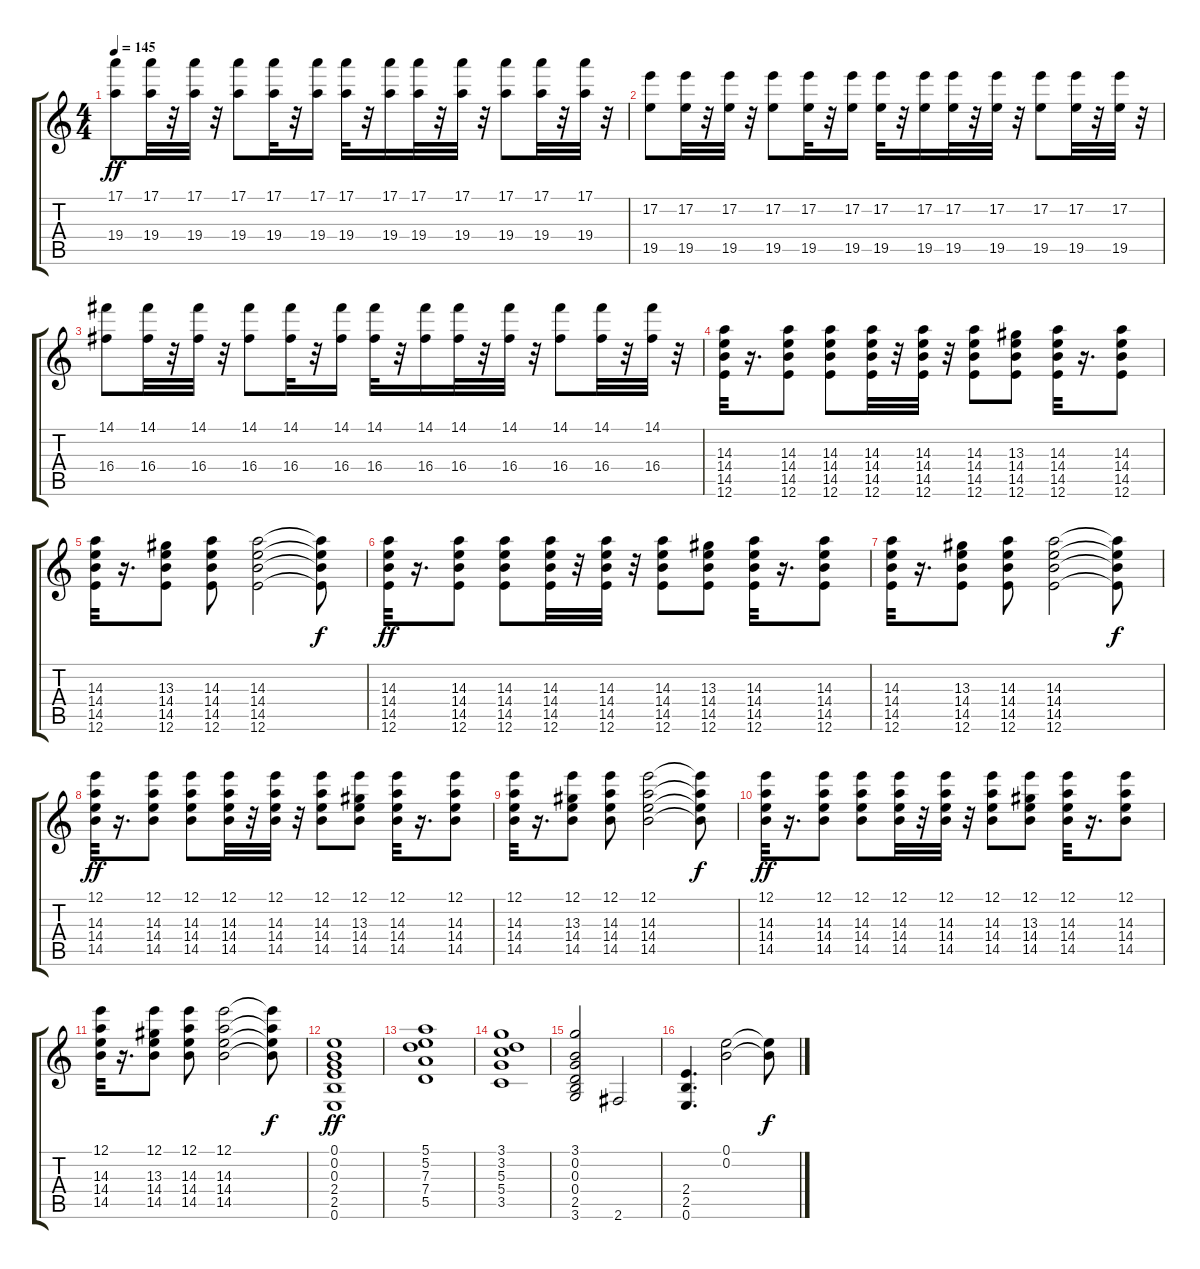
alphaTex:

\track "" {instrument distortionguitar}
\staff {score tabs}
\tuning (E4 B3 G3 D3 A2 E2) {hide}
\ts (4 4)
\tempo 145
\clef g2
\ks c
(17.1 19.4).8{dy ff} (17.1 19.4).32 r.32 (17.1 19.4).32 r.32 (17.1 19.4).8 (17.1 19.4).32 r.32 (17.1 19.4).16 (17.1 19.4).32 r.32 (17.1 19.4).16 (17.1 19.4).32 r.32 (17.1 19.4).32 r.32 (17.1 19.4).8 (17.1 19.4).32 r.32 (17.1 19.4).32 r.32 |
(17.2 19.5).8 (17.2 19.5).32 r.32 (17.2 19.5).32 r.32 (17.2 19.5).8 (17.2 19.5).32 r.32 (17.2 19.5).16 (17.2 19.5).32 r.32 (17.2 19.5).16 (17.2 19.5).32 r.32 (17.2 19.5).32 r.32 (17.2 19.5).8 (17.2 19.5).32 r.32 (17.2 19.5).32 r.32 |
(14.1 16.4).8 (14.1 16.4).32 r.32 (14.1 16.4).32 r.32 (14.1 16.4).8 (14.1 16.4).32 r.32 (14.1 16.4).16 (14.1 16.4).32 r.32 (14.1 16.4).16 (14.1 16.4).32 r.32 (14.1 16.4).32 r.32 (14.1 16.4).8 (14.1 16.4).32 r.32 (14.1 16.4).32 r.32 |
(14.3 14.4 14.5 12.6).32 r.16{d} (14.3 14.4 14.5 12.6).8 (14.3 14.4 14.5 12.6).8 (14.3 14.4 14.5 12.6).32 r.32 (14.3 14.4 14.5 12.6).32 r.32 (14.3 14.4 14.5 12.6).8 (13.3 14.4 14.5 12.6).8 (14.3 14.4 14.5 12.6).32 r.16{d} (14.3 14.4 14.5 12.6).8 |
(14.3 14.4 14.5 12.6).32 r.16{d} (13.3 14.4 14.5 12.6).8 (14.3 14.4 14.5 12.6).8 (14.3 14.4 14.5 12.6).2 (14.3{t} 14.4{t} 14.5{t} 12.6{t}).8{dy f} |
(14.3 14.4 14.5 12.6).32{dy ff} r.16{d} (14.3 14.4 14.5 12.6).8 (14.3 14.4 14.5 12.6).8 (14.3 14.4 14.5 12.6).32 r.32 (14.3 14.4 14.5 12.6).32 r.32 (14.3 14.4 14.5 12.6).8 (13.3 14.4 14.5 12.6).8 (14.3 14.4 14.5 12.6).32 r.16{d} (14.3 14.4 14.5 12.6).8 |
(14.3 14.4 14.5 12.6).32 r.16{d} (13.3 14.4 14.5 12.6).8 (14.3 14.4 14.5 12.6).8 (14.3 14.4 14.5 12.6).2 (14.3{t} 14.4{t} 14.5{t} 12.6{t}).8{dy f} |
(12.1 14.3 14.4 14.5).32{dy ff} r.16{d} (12.1 14.3 14.4 14.5).8 (12.1 14.3 14.4 14.5).8 (12.1 14.3 14.4 14.5).32 r.32 (12.1 14.3 14.4 14.5).32 r.32 (12.1 14.3 14.4 14.5).8 (12.1 13.3 14.4 14.5).8 (12.1 14.3 14.4 14.5).32 r.16{d} (12.1 14.3 14.4 14.5).8 |
(12.1 14.3 14.4 14.5).32 r.16{d} (12.1 13.3 14.4 14.5).8 (12.1 14.3 14.4 14.5).8 (12.1 14.3 14.4 14.5).2 (12.1{t} 14.3{t} 14.4{t} 14.5{t}).8{dy f} |
(12.1 14.3 14.4 14.5).32{dy ff} r.16{d} (12.1 14.3 14.4 14.5).8 (12.1 14.3 14.4 14.5).8 (12.1 14.3 14.4 14.5).32 r.32 (12.1 14.3 14.4 14.5).32 r.32 (12.1 14.3 14.4 14.5).8 (12.1 13.3 14.4 14.5).8 (12.1 14.3 14.4 14.5).32 r.16{d} (12.1 14.3 14.4 14.5).8 |
(12.1 14.3 14.4 14.5).32 r.16{d} (12.1 13.3 14.4 14.5).8 (12.1 14.3 14.4 14.5).8 (12.1 14.3 14.4 14.5).2 (12.1{t} 14.3{t} 14.4{t} 14.5{t}).8{dy f} |
(0.1 0.2 0.3 2.4 2.5 0.6).1{dy ff} |
(5.1 5.2 7.3 7.4 5.5).1 |
(3.1 3.2 5.3 5.4 3.5).1 |
(3.1 0.2 0.3 0.4 2.5 3.6).2 2.6.2 |
(2.4 2.5 0.6).4{d} (0.1 0.2).2 (0.1{t} 0.2{t}).8{dy f}
